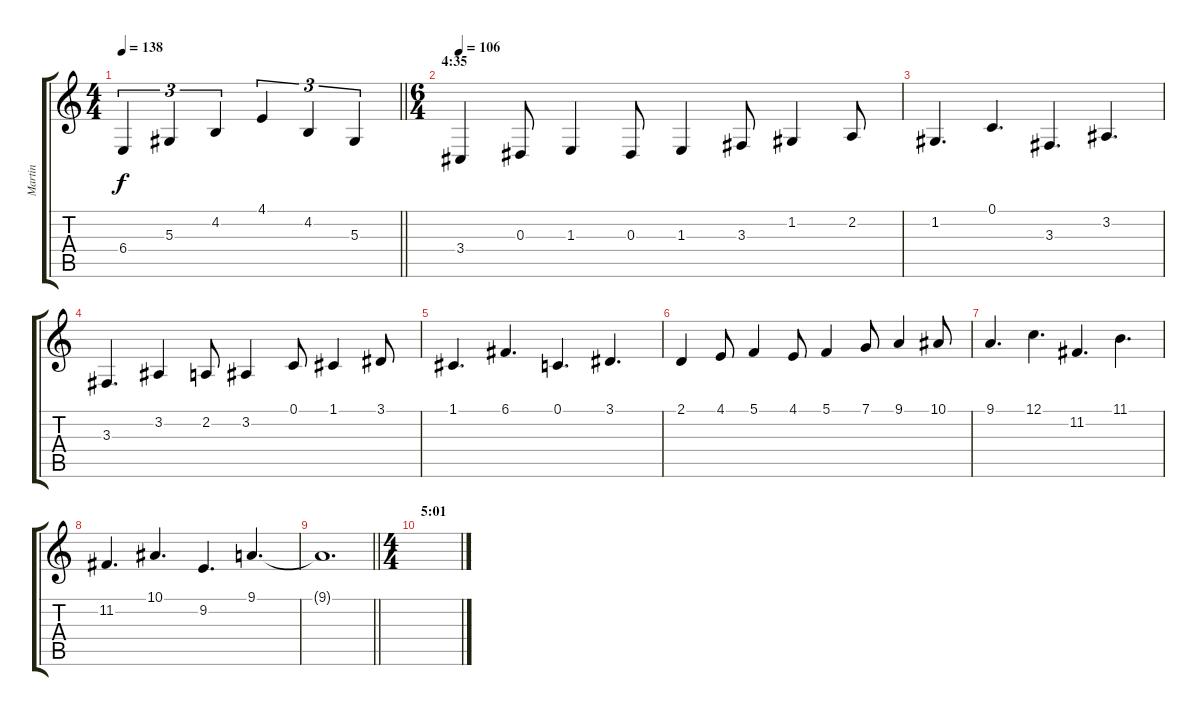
\track ("Martin" "Martin") {instrument stringensemble1}
\staff {score tabs}
\tuning (C4 G3 Eb3 Bb2 F2 C2) {hide}
\ts (4 4)
\tempo 138
\clef g2
\barLineRight lightlight
\ks c
6.4.4{tu (3 2) dy f} 5.3.4{tu (3 2)} 4.2.4{tu (3 2)} 4.1.4{tu (3 2)} 4.2.4{tu (3 2)} 5.3.4{tu (3 2)} |
\ts (6 4)
\section ("" "4:35")
\tempo 106
3.4.4 0.3.8 1.3.4 0.3.8 1.3.4 3.3.8 1.2.4 2.2.8 |
1.2.4{d} 0.1.4{d} 3.3.4{d} 3.2.4{d} |
3.3.4{d} 3.2.4 2.2.8 3.2.4 0.1.8 1.1.4 3.1.8 |
1.1.4{d} 6.1.4{d} 0.1.4{d} 3.1.4{d} |
2.1.4 4.1.8 5.1.4 4.1.8 5.1.4 7.1.8 9.1.4 10.1.8 |
9.1.4{d} 12.1.4{d} 11.2.4{d} 11.1.4{d} |
11.2.4{d} 10.1.4{d} 9.2.4{d} 9.1.4{d} |
\barLineRight lightlight
9.1{t}.1{d} |
\ts (4 4)
\section ("" "5:01")
